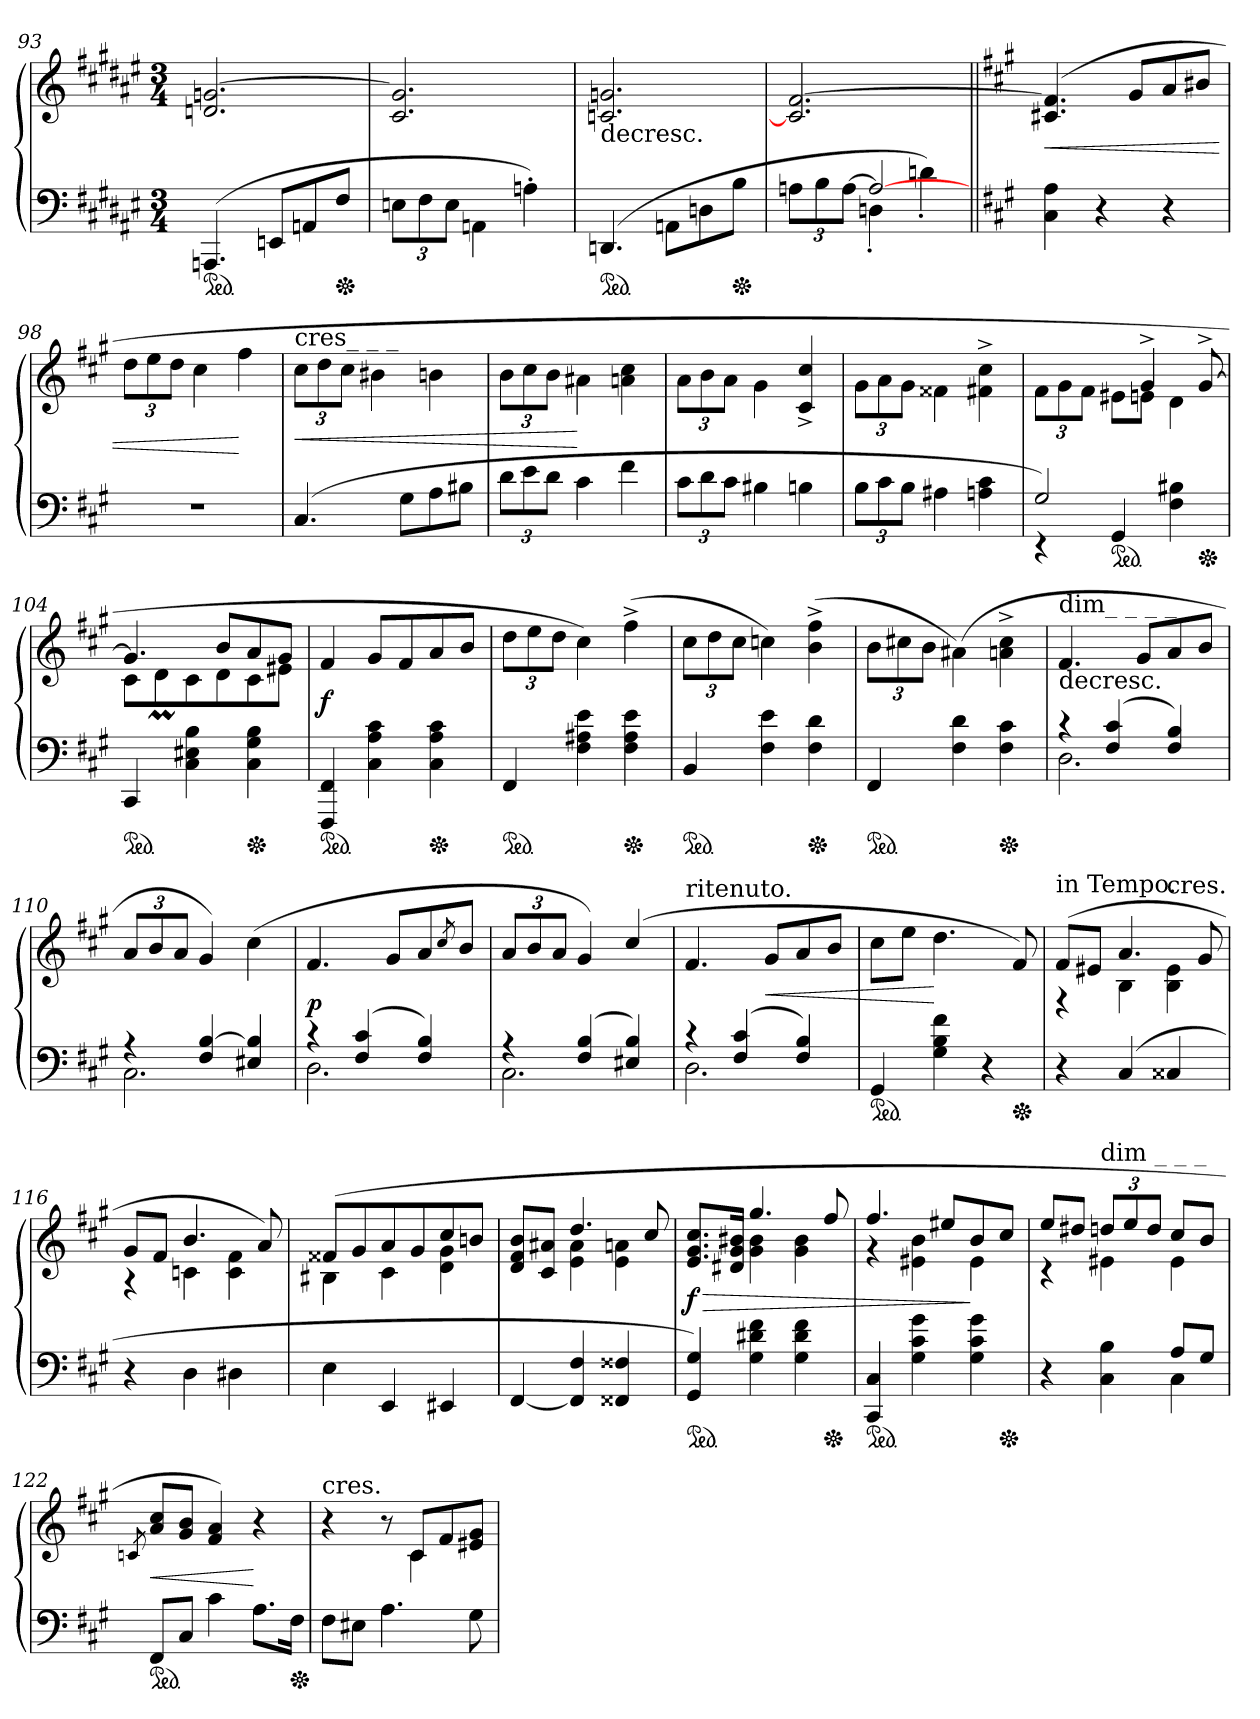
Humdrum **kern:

**kern	**kern	**dynam
*part1	*part1	*part1
*staff2	*staff1	*staff1/2
*clefF4	*clefG2	*
*k[f#c#g#d#a#e#]	*k[f#c#g#d#a#e#]	*
*M3/4	*M3/4	*
*ped	*	*
=93	=93	=93
(4.AAAn/	2.dn/ [2.gn/	.
8EEn/L	.	.
8AAn/	.	.
*Xped	*	*
8F#/J	.	.
=94	=94	=94
12En\L	2.c#/ 2.gn]/	.
12F#\	.	.
12E\J	.	.
4AAn\	.	.
4An'\)	.	.
=95	=95	=95
!	!LO:TX:c:t=decresc.	!
*ped	*	*
(>4.DDn/	2.cn/ 2.gn/	.
8AAn\L	.	.
8Dn\	.	.
*Xped	*	*
8B\J	.	.
=96	=96	=96
*^	*	*
4ryy	12AnL	2.c] [2.f#	.
.	12B	.	.
.	[12AJ	.	.
2A_	4Dn'	.	.
.	4dn')	.	.
*v	*v	*	*
=97||	=97||	=97||
*k[f#c#g#]	*k[f#c#g#]	*
4C#\ 4A\	(>4.c#X/ 4.f#]/	<
4r	.	.
.	8g#/L	.
4r	8a/	.
.	8b#X/J	.
=98	=98	=98
2.r	12dd\L	.
.	12ee\	.
.	12dd\J	.
.	4cc#\	.
.	4ff#\	[
=99	=99	=99
!	!LO:TX:a:t=cres_ _ _	!
(>4.C#/	12cc#\L	<
.	12dd\	.
.	12cc#\J	.
.	4b#X\	.
8G#\L	.	.
8A\	4bn\	.
8B#X\J	.	.
=100	=100	=100
12d\L	12b\L	.
12e\	12cc#\	.
12d\J	12b\J	.
4c#\	4a#X\	[
4f#\	4an\ 4cc#\	.
=101	=101	=101
12c#\L	12a\L	.
12d\	12b\	.
12c#\J	12a\J	.
4B#X\	4g#\	.
4Bn\	4c#^/ 4cc#^/	.
=102	=102	=102
12B\L	12g#\L	.
12c#\	12a\	.
12B\J	12g#\J	.
4A#X\	4f##X\	.
4An\ 4c#\	4f#X^\ 4cc#^\	.
=103	=103	=103
*^	*^	*
2G#)	4r	4.ryy	12f#\L	.
.	.	.	12g#	.
.	.	.	12f#J	.
*ped	*	*	*	*
.	4GG#/	.	8e#XL	.
.	.	4g#^	8enJ	.
4ryy	4F# 4B#X	.	4d	.
*Xped	*	*	*	*
.	.	[8g#^	.	.
*v	*v	*	*	*
=104	=104	=104	=104
*ped	*	*	*
4CC#/	4.g#/]	8c#\L	.
.	.	8dM\	.
4C#\ 4E#X\ 4B\	.	8c#\	.
.	8b/L	8d\	.
*Xped	*	*	*
4C#\ 4G#\ 4B\	8a/	8c#\	.
.	8g#/J	8e#X\J	.
*	*v	*v	*
=105	=105	=105
*ped	*	*
4FFF#/ 4FF#/	4f#/	f
4C#\ 4A\ 4c#\	8g#/L	.
.	8f#/	.
*Xped	*	*
4C#\ 4A\ 4c#\	8a/	.
.	8b/J	.
=106	=106	=106
*ped	*	*
4FF#/	12dd\L	.
.	12ee\	.
.	12dd\J	.
4F#\ 4A#X\ 4e\	4cc#)	.
*Xped	*	*
4F#\ 4A#\ 4e\	(4ff#^\	.
=107	=107	=107
*ped	*	*
4BB/	12cc#\L	.
.	12dd\	.
.	12cc#\J	.
4F#\ 4e\	4ccn\)	.
*Xped	*	*
4F#\ 4d\	(4b^\ 4ff#^\	.
=108	=108	=108
*ped	*	*
4FF#/	12b\L	.
.	12cc#X\	.
.	12b\J	.
4F#\ 4d\	(>4a#X\)	.
*Xped	*	*
4F#\ 4c#\	4an^\ 4cc#^\	.
=109	=109	=109
*^	*	*
!	!	!LO:TX:c:t=decresc.	!
!	!	!LO:TX:a:t=dim_ _ _ _	!
4r	2.D\	4.f#/	.
(4F#/ 4c#/	.	.	.
.	.	8g#/L	.
4F#/ 4B/)	.	8a/	.
.	.	8b/J	.
=110	=110	=110	=110
4r	2.C#\	12a/L	.
.	.	12b/	.
.	.	12a/J	.
4F#/ [4B/	.	4g#/)	.
4E#X/ 4B]/	.	(4cc#\	.
=111	=111	=111	=111
4r	2.D\	4.f#/	p
(4F#/ 4c#/	.	.	.
.	.	8g#/L	.
4F#/ 4B/)	.	8a/	.
.	.	8qcc#	.
.	.	8b/J	.
=112	=112	=112	=112
4r	2.C#\	12a/L	.
.	.	12b/	.
.	.	12a/J	.
(4F#/ 4B/	.	4g#/)	.
4E#X/ 4B/)	.	(>4cc#/	.
=113	=113	=113	=113
!	!	!LO:TX:a:t=ritenuto.	!
4r	2.D\	4.f#/	.
(4F#/ 4c#/	.	.	.
.	.	8g#/L	<
4F#/ 4B/)	.	8a/	.
.	.	8b/J	.
*v	*v	*	*
=114	=114	=114
*ped	*	*
4GG#/	8cc#\L	.
.	8ee\J	.
4G#\ 4B\ 4f#\	4.dd\	[
4r	.	.
*Xped	*	*
.	8f#/)	.
=115	=115	=115
*	*^	*
!	!LO:TX:a:t=in Tempo.	!	!
4r	(8f#/L	4r	.
.	8e#X/J	.	.
(<4C#/	4.a/	4B\	.
!	!	!LO:TX:a:t=cres.	!
4C##X/	.	4B\ 4e#\	.
.	8g#/	.	.
=116	=116	=116	=116
4r	8g#/L	4r	.
.	8f#/J	.	.
4D\	4.b/	4cn\	.
4D#X\	.	4c\ 4f#\	.
.	8a/)	.	.
=117	=117	=117	=117
4E\	(8f##X/L	4B#X\	.
.	8g#/	.	.
4EE/	8a/	4c#\	.
.	8g#/	.	.
4EE#X/	8cc#/	4d\ 4g#\	.
.	8bn/J	.	.
=118	=118	=118	=118
[4FF#/	8d/ 8f#/ 8b/L	4ryy	.
.	8c#/ 8a#X/J	.	.
4FF#]/ 4F#/	4.dd/	4e\ 4a#\	.
4FF##X/ 4F##X/	.	4e\ 4an\	.
.	8cc#/	.	.
=119	=119	=119	=119
*ped	*	*	*
4GG#/ 4G#/)	8.e/ 8.g#/ 8.cc#/L	4ryy	> f
.	16d#X/ 16g#/ 16b#X/Jk	.	.
4G#\ 4d#X\ 4f#\	4.gg#/	4g#\ 4b#\	.
4G#\ 4d#\ 4f#\	.	4g#\ 4b#\	.
*Xped	*	*	*
.	8ff#/	.	.
=120	=120	=120	=120
*ped	*	*	*
4CC#/ 4C#/	4.ff#/	4r	.
4G#\ 4c#\ 4g#\	.	4e#X\ 4b\	.
.	8ee#X/L	.	.
4G#\ 4c#\ 4g#\	8b/	4e#\	]
*Xped	*	*	*
.	8cc#/J	.	.
=121	=121	=121	=121
*^	*	*	*
4ryy	4r	8ee/L	4r	.
.	.	8dd#X/J	.	.
!	!	!LO:TX:a:t=dim _ _ _	!	!
4ryy	4C#\ 4B\	12ddn/L	4e#X\	.
.	.	12ee/	.	.
.	.	12dd/J	.	.
8A/L	4C#\	8cc#/L	4e#\	.
8G#/J	.	8b/J	.	.
*v	*v	*	*	*
*	*v	*v	*
=122	=122	=122
.	8qcn	.
*ped	*	*
8FF#/L	8a/ 8cc#/L	<
8C#/J	8g#/ 8b/J	.
4c#\	4f#/ 4a/)	.
8.A\L	4r	[
*Xped	*	*
16F#\Jk	.	.
=123	=123	=123
*	*^	*
!	!LO:TX:a:t=cres.	!	!
8F#\L	4ryy	4r	.
8E#X\J	.	.	.
4.A\	8ryy	8r	.
.	8c#/L	4c#\	.
.	8f#/	.	.
8G#\	8e#X/ 8g#/J	8ryy	.
*	*v	*v	*
=	=	=
*-	*-	*-
